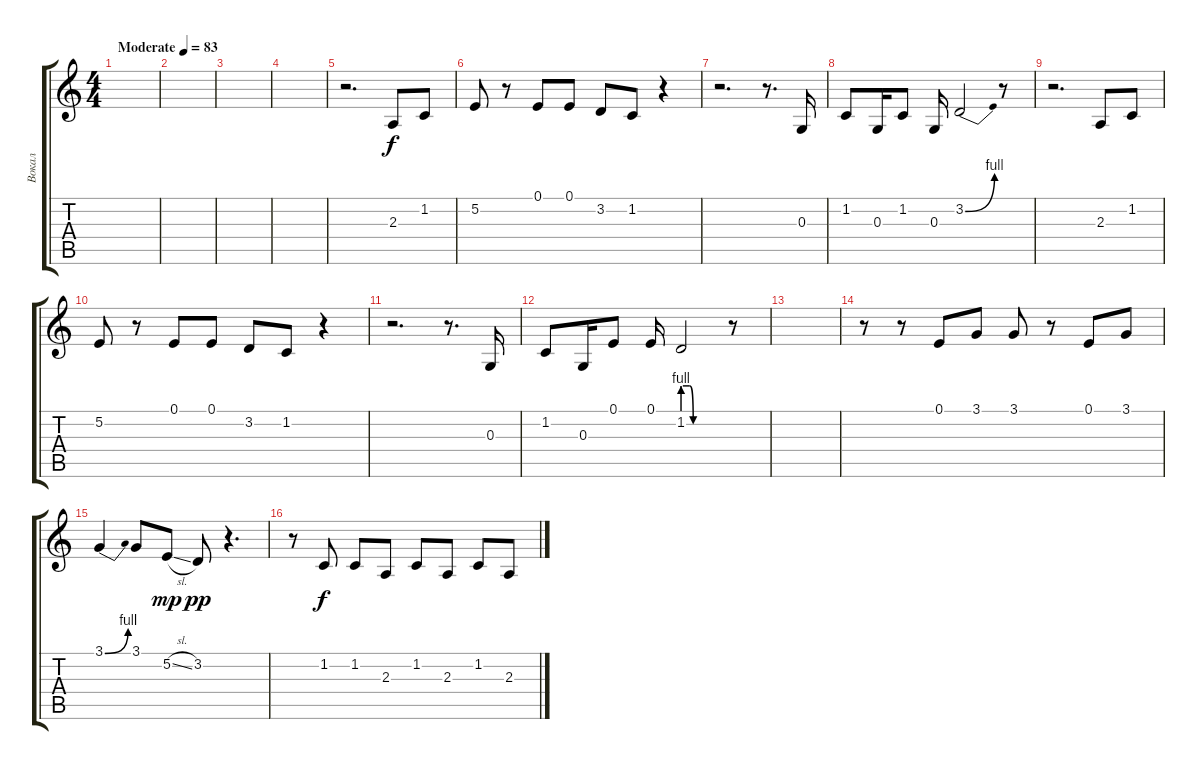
\track ("Вокал" "Вокал") {instrument clarinet}
\staff {score tabs}
\tuning (E4 B3 G3 D3 A2 E2) {hide}
\ts (4 4)
\tempo (83 "Moderate")
\clef g2
\ks c
|
|
|
|
r.2{d} 2.3.8 1.2.8 |
5.2.8 r.8 0.1.8 0.1.8 3.2.8 1.2.8 r.4 |
r.2{d} r.8{d} 0.3.16 |
1.2.8 0.3.16 1.2.8 0.3.16 3.2{be (bend 0 0 60 4)}.2 r.8 |
r.2{d} 2.3.8 1.2.8 |
5.2.8 r.8 0.1.8 0.1.8 3.2.8 1.2.8 r.4 |
r.2{d} r.8{d} 0.3.16 |
1.2.8 0.3.16 0.1.8 0.1.16 1.2{be (custom 0 4 10 4 15 0 60 0)}.2 r.8 |
|
r.8 r.8 0.1.8 3.1.8 3.1.8 r.8 0.1.8 3.1.8 |
3.1{be (bend 0 0 60 4)}.4 3.1.8 5.2{sl}.8{dy mp} 3.2.8{dy pp} r.4{d} |
r.8 1.2.8{dy f} 1.2.8 2.3.8 1.2.8 2.3.8 1.2.8 2.3.8
